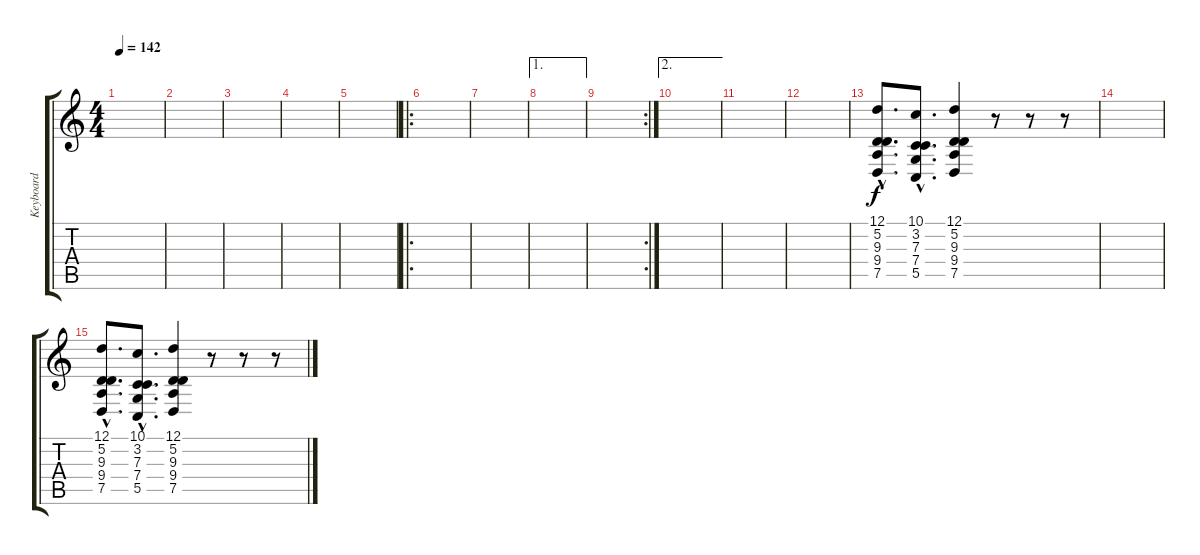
\track ("Keyboard" "Keyboard") {instrument stringensemble1}
\staff {score tabs}
\tuning (D4 A3 F3 C3 G2 D2) {hide}
\ts (4 4)
\tempo 142
\clef g2
\ks c
|
|
|
|
|
\ro
|
|
\ae 1
|
\rc 2
|
\ae 2
|
|
|
(12.1{hac} 5.2{hac} 9.3{hac} 9.4{hac} 7.5{hac}).8{d instrument stringensemble1} (10.1{hac} 3.2{hac} 7.3{hac} 7.4{hac} 5.5{hac}).8{d} (12.1 5.2 9.3 9.4 7.5).4 r.8 r.8 r.8 |
|
(12.1{hac} 5.2{hac} 9.3{hac} 9.4{hac} 7.5{hac}).8{d} (10.1{hac} 3.2{hac} 7.3{hac} 7.4{hac} 5.5{hac}).8{d} (12.1 5.2 9.3 9.4 7.5).4 r.8 r.8 r.8
